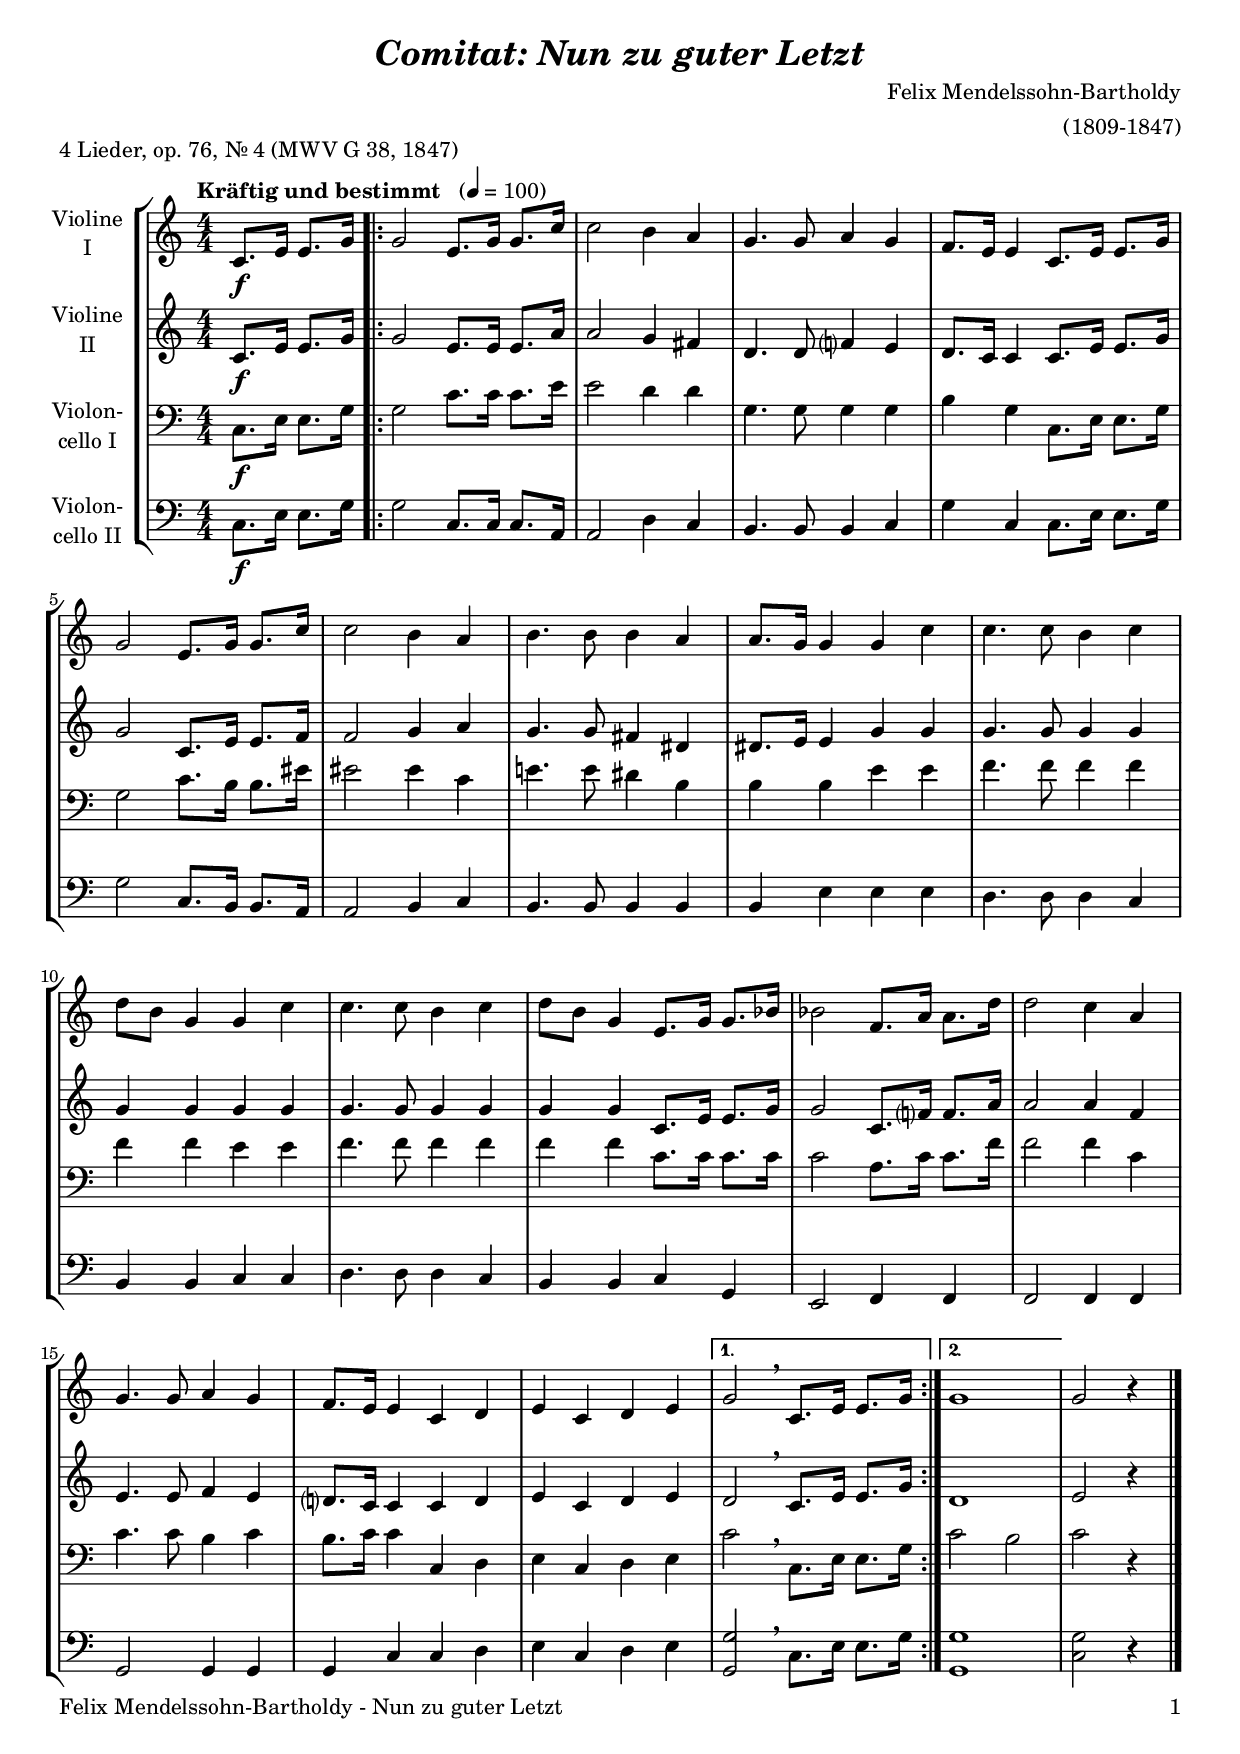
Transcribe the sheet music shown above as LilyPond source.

\version "2.24.1"
\include "deutsch.ly"

#(set-global-staff-size 19)

\header {
  title     = \markup \bold \italic "Comitat: Nun zu guter Letzt"
  composer  = "Felix Mendelssohn-Bartholdy"
  arranger  = "(1809-1847)"
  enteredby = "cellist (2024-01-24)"
  piece     = "4 Lieder, op. 76, Nr. 4 (MWV G 38, 1847)"
}

voiceconsts = {
  \key c \major
  \time 4/4
  \clef "treble"
  \numericTimeSignature
  \compressEmptyMeasures
  % Set default beaming for all staves
%  \set Timing.beamExceptions = #'()
%  \set Timing.baseMoment     = #(ly:make-moment 1 4)
%  \set Timing.beatStructure  = #'(1 1 1)
  \tempo "Kräftig und bestimmt  " 4=100
}

mist = "string ensemble 1"
mivl = "violin"
miba = "cello"
mipz = "pizzicato strings"

va = \relative c' {
  \voiceconsts

  \partial 2 c8.\f e16 e8. g16
  \repeat volta 2 {
    g2 e8. g16 g8. c16
    c2 h4 a
    g4. g8 a4 g

    f8. e16 e4 c8. e16 e8. g16
    g2 e8. g16 g8. c16
    c2 h4 a
    h4. h8 h4 a

    a8. g16 g4 g c
    c4. c8 h4 c
    d8 h g4 g c
    c4. c8 h4 c

    d8 h g4 e8. g16 g8. b16
    b2 f8. a16 a8. d16
    d2 c4 a
    g4. g8 a4 g

    f8. e16 e4 c d
    e c d e
  }
  \alternative {
    { g2 \breathe c,8. e16 e8. g16 }
    { g1 }
  }
  \partial 2. g2 r4 \bar "|."
}

vb = \relative c' {
  \voiceconsts

  \partial 2 c8.\f e16 e8. g16
  \repeat volta 2 {
    g2 e8. e16 e8. a16
    a2 g4 fis
    d4. d8 f?4 e

    d8. c16 c4 c8. e16 e8. g16
    g2 c,8. e16 e8. f16
    f2 g4 a
    g4. g8 fis4 dis

    dis8. e16 e4 g g
    g4. g8 g4 g
    g g g g
    g4. g8 g4 g

    g g c,8. e16 e8. g16
    g2 c,8. f?16 f8. a16
    a2 a4 f
    e4. e8 f4 e

    d?8. c16 c4 c d
    e c d e
  }
  \alternative {
    { d2 \breathe c8. e16 e8. g16 }
    { d1 }
  }
  \partial 2. e2 r4 \bar "|."
}

vc = \relative c {
  \voiceconsts
  \clef "bass"
  
  \partial 2 c8.\f e16 e8. g16
  \repeat volta 2 {
    g2 c8. c16 c8. e16
    e2 d4 d
    g,4. g8 g4 g

    h g c,8. e16 e8. g16
    g2 c8. h16 h8. eis16
    eis2 eis4 c
    e!4. e8 dis4 h

    h h e e
    f4. f8 f4 f
    f f e e
    f4. f8 f4 f

    f f c8. c16 c8. c16
    c2 a8. c16 c8. f16
    f2 f4 c
    c4. c8 h4 c

    h8. c16 c4 c, d
    e c d e
  }
  \alternative {
    { c'2 \breathe c,8. e16 e8. g16 }
    { c2 h }
  }
  \partial 2. c r4 \bar "|."
}

vd = \relative c {
  \voiceconsts
  \clef "bass"
  
  \partial 2 c8.\f e16 e8. g16
  \repeat volta 2 {
    g2 c,8. c16 c8. a16
    a2 d4 c
    h4. h8 h4 c

    g' c, c8. e16 e8. g16
    g2 c,8. h16 h8. a16
    a2 h4 c
    h4. h8 h4 h

    h e e e
    d4. d8 d4 c
    h h c c
    d4. d8 d4 c

    h h c g
    e2 f4 f
    f2 f4 f
    g2 g4 g

    g c c d
    e c d e
  }
  \alternative {
    { <g, g'>2 \breathe c8. e16 e8. g16 }
    { <g, g'>1 }
  }
  \partial 2. <c g'>2 r4 \bar "|."
}


music = \new StaffGroup <<
      \new Staff {
	\set Staff.midiInstrument = \mivl
	\set Staff.instrumentName = \markup \center-column { "Violine" "I" }
	\transpose c c { \va }
      }

      \new Staff {
	\set Staff.midiInstrument = \mivl
	\set Staff.instrumentName = \markup \center-column { "Violine" "II" }
	\transpose c c { \vb }
      }

      \new Staff {
	\set Staff.midiInstrument = \miba
	\set Staff.instrumentName = \markup \center-column { "Violon-" "cello I" }
	\transpose c c { \vc }
      }

      \new Staff {
	\set Staff.midiInstrument = \miba
	\set Staff.instrumentName = \markup \center-column { "Violon-" "cello II" }
	\transpose c c { \vd }
      }
>>

\book {
  \paper {
    print-page-number = ##t
    print-first-page-number = ##t
    ragged-last-bottom = ##f
    oddHeaderMarkup = \markup \null
    evenHeaderMarkup = \markup \null
    oddFooterMarkup = \markup {
      \fill-line {
        \if \should-print-page-number
        "Felix Mendelssohn-Bartholdy - Nun zu guter Letzt" \fromproperty #'page:page-number-string
      }
    }
    evenFooterMarkup = \oddFooterMarkup
  } \score {
    \music
    \layout {}
  }

  \score {
    \unfoldRepeats \music

    \midi {
      \context {
        \Score
      }
    }
  }
}